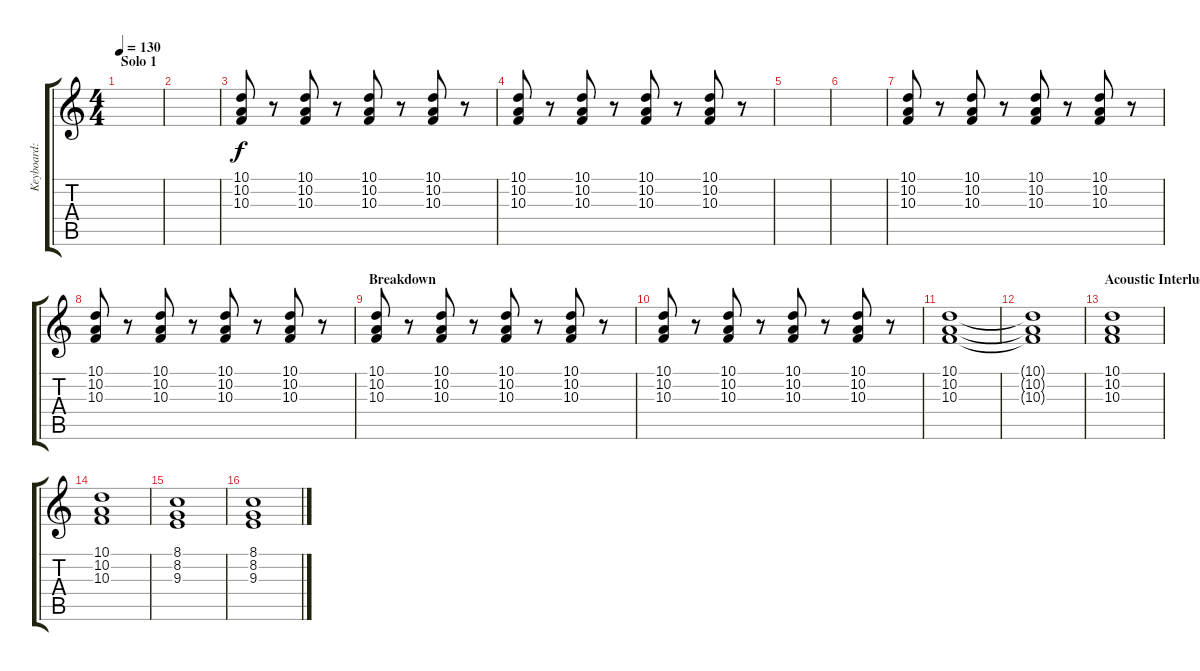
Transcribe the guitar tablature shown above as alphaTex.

\track ("Keyboard: Strings" "Keyboard: ") {instrument stringensemble1}
\staff {score tabs}
\tuning (E4 B3 G3 D3 A2 E2) {hide}
\ts (4 4)
\section ("" "Solo 1")
\tempo 130
\clef g2
\ks c
|
|
(10.1 10.2 10.3).8 r.8 (10.1 10.2 10.3).8 r.8 (10.1 10.2 10.3).8 r.8 (10.1 10.2 10.3).8 r.8 |
(10.1 10.2 10.3).8 r.8 (10.1 10.2 10.3).8 r.8 (10.1 10.2 10.3).8 r.8 (10.1 10.2 10.3).8 r.8 |
|
|
(10.1 10.2 10.3).8 r.8 (10.1 10.2 10.3).8 r.8 (10.1 10.2 10.3).8 r.8 (10.1 10.2 10.3).8 r.8 |
(10.1 10.2 10.3).8 r.8 (10.1 10.2 10.3).8 r.8 (10.1 10.2 10.3).8 r.8 (10.1 10.2 10.3).8 r.8 |
\section ("" "Breakdown")
(10.1 10.2 10.3).8{dy f} r.8 (10.1 10.2 10.3).8 r.8 (10.1 10.2 10.3).8 r.8 (10.1 10.2 10.3).8 r.8 |
(10.1 10.2 10.3).8 r.8 (10.1 10.2 10.3).8 r.8 (10.1 10.2 10.3).8 r.8 (10.1 10.2 10.3).8 r.8 |
(10.1 10.2 10.3).1 |
(10.1{t} 10.2{t} 10.3{t}).1 |
\section ("" "Acoustic Interlude")
(10.1 10.2 10.3).1 |
(10.1 10.2 10.3).1 |
(8.1 8.2 9.3).1 |
(8.1 8.2 9.3).1
